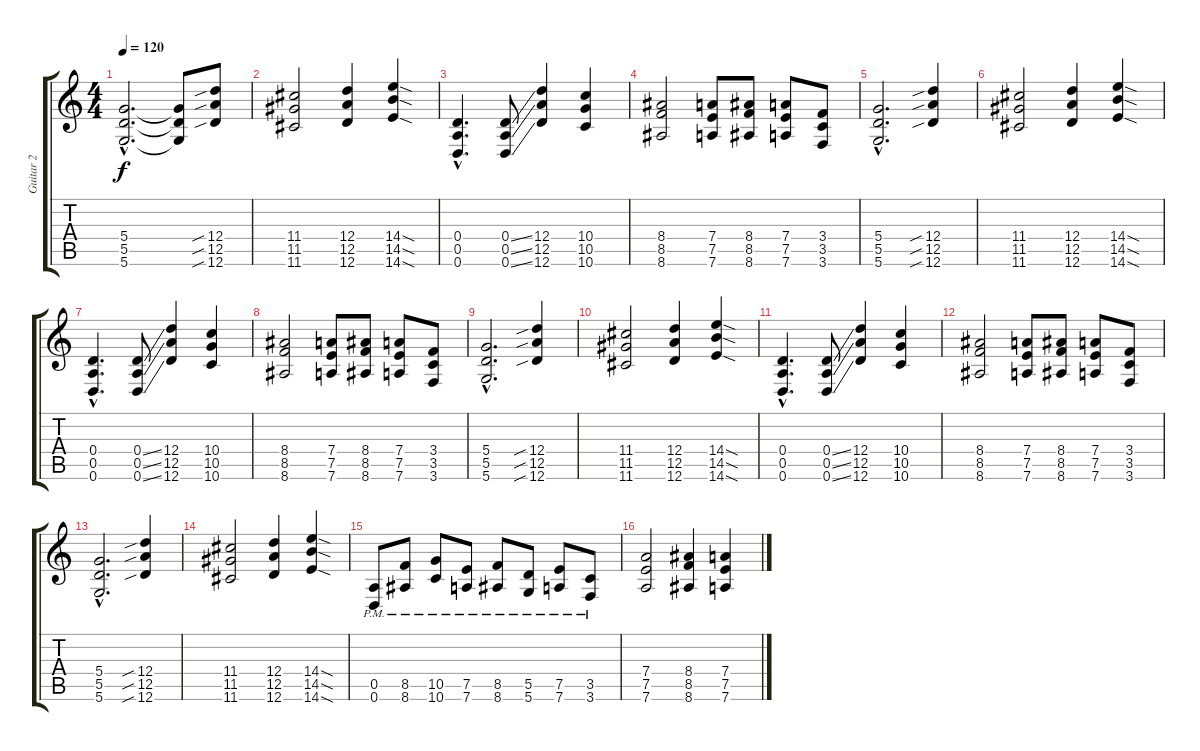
\track ("Guitar 2" "Guitar 2") {instrument distortionguitar}
\staff {score tabs}
\tuning (E4 B3 G3 D3 A2 D2) {hide}
\ts (4 4)
\tempo 120
\clef g2
\ks c
(5.4{hac} 5.5{hac} 5.6{hac}).2{d dy f} (5.4{t} 5.5{t} 5.6{t}).8 (12.4{sib} 12.5{sib} 12.6{sib}).8 |
(11.4 11.5 11.6).2 (12.4 12.5 12.6).4 (14.4{sod} 14.5{sod} 14.6{sod}).4 |
(0.4{hac} 0.5{hac} 0.6{hac}).4{d} (0.4{ss} 0.5{ss} 0.6{ss}).8 (12.4 12.5 12.6).4 (10.4 10.5 10.6).4 |
(8.4 8.5 8.6).2 (7.4 7.5 7.6).8 (8.4 8.5 8.6).8 (7.4 7.5 7.6).8 (3.4 3.5 3.6).8 |
(5.4{hac} 5.5{hac} 5.6{hac}).2{d} (12.4{sib} 12.5{sib} 12.6{sib}).4 |
(11.4 11.5 11.6).2 (12.4 12.5 12.6).4 (14.4{sod} 14.5{sod} 14.6{sod}).4 |
(0.4{hac} 0.5{hac} 0.6{hac}).4{d} (0.4{ss} 0.5{ss} 0.6{ss}).8 (12.4 12.5 12.6).4 (10.4 10.5 10.6).4 |
(8.4 8.5 8.6).2 (7.4 7.5 7.6).8 (8.4 8.5 8.6).8 (7.4 7.5 7.6).8 (3.4 3.5 3.6).8 |
(5.4{hac} 5.5{hac} 5.6{hac}).2{d} (12.4{sib} 12.5{sib} 12.6{sib}).4 |
(11.4 11.5 11.6).2 (12.4 12.5 12.6).4 (14.4{sod} 14.5{sod} 14.6{sod}).4 |
(0.4{hac} 0.5{hac} 0.6{hac}).4{d} (0.4{ss} 0.5{ss} 0.6{ss}).8 (12.4 12.5 12.6).4 (10.4 10.5 10.6).4 |
(8.4 8.5 8.6).2 (7.4 7.5 7.6).8 (8.4 8.5 8.6).8 (7.4 7.5 7.6).8 (3.4 3.5 3.6).8 |
(5.4{hac} 5.5{hac} 5.6{hac}).2{d} (12.4{sib} 12.5{sib} 12.6{sib}).4 |
(11.4 11.5 11.6).2 (12.4 12.5 12.6).4 (14.4{sod} 14.5{sod} 14.6{sod}).4 |
(0.5{pm} 0.6{pm}).8 (8.5{pm} 8.6{pm}).8 (10.5{pm} 10.6{pm}).8 (7.5{pm} 7.6{pm}).8 (8.5{pm} 8.6{pm}).8 (5.5{pm} 5.6{pm}).8 (7.5{pm} 7.6{pm}).8 (3.5{pm} 3.6{pm}).8 |
(7.4 7.5 7.6).2 (8.4 8.5 8.6).4 (7.4 7.5 7.6).4
